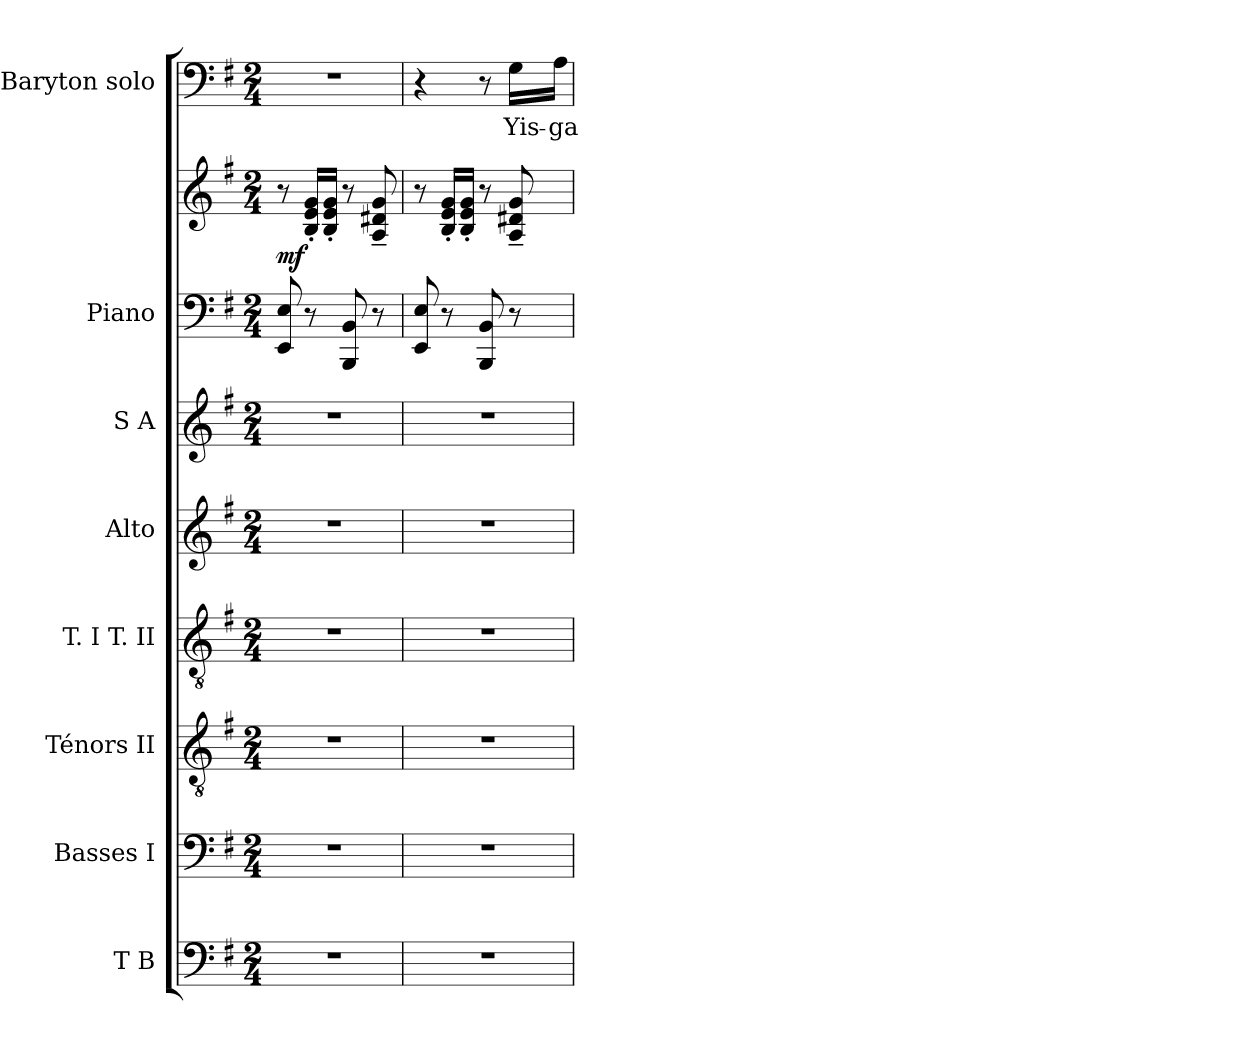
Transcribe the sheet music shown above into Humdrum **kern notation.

**kern	**kern	**kern	**kern	**kern	**kern	**kern	**kern	**dynam	**kern	**text
*part8	*part7	*part6	*part5	*part4	*part3	*part2	*part2	*part2	*part1	*part1
*staff9	*staff8	*staff7	*staff6	*staff5	*staff4	*staff3	*staff2	*staff2/3	*staff1	*staff1
*I"T B	*I"Basses I	*I"Ténors II	*I"T. I T. II	*I"Alto	*I"S A	*I"Piano	*	*	*I"Baryton solo	*
*I'B. 2	*I'B. 1	*I'T. 2	*I'T. 1	*I'A.	*I'S.	*I'P.	*	*	*I'Bar.	*
!!LO:PB:g=z
*clefF4	*clefF4	*clefGv2	*clefGv2	*clefG2	*clefG2	*clefF4	*clefG2	*	*clefF4	*
*	*	*ITrd7c12	*ITrd7c12	*	*	*	*	*	*	*
*k[f#]	*k[f#]	*k[f#]	*k[f#]	*k[f#]	*k[f#]	*k[f#]	*k[f#]	*	*k[f#]	*
*e:	*e:	*e:	*e:	*e:	*e:	*e:	*e:	*	*e:	*
*M2/4	*M2/4	*M2/4	*M2/4	*M2/4	*M2/4	*M2/4	*M2/4	*	*M2/4	*
*MM55	*MM55	*MM55	*MM55	*MM55	*MM55	*MM55	*MM55	*	*MM55	*
=1	=1	=1	=1	=1	=1	=1	=1	=1	=1	=1
!LO:N:vis=1	!LO:N:vis=1	!LO:N:vis=1	!LO:N:vis=1	!LO:N:vis=1	!LO:N:vis=1	!	!	!	!LO:N:vis=1	!
2r	2r	2r	2r	2r	2r	8EEi/ 8Ei	8r	mf	2r	.
.	.	.	.	.	.	8r	16Bi/' 16ei' 16gi'LL	.	.	.
.	.	.	.	.	.	.	16Bi/' 16ei' 16gi'JJ	.	.	.
.	.	.	.	.	.	8BBBi/ 8BBi	8r	.	.	.
.	.	.	.	.	.	8r	8Ai/~ 8d#Xi~ 8gi~	.	.	.
=2	=2	=2	=2	=2	=2	=2	=2	=2	=2	=2
!LO:N:vis=1	!LO:N:vis=1	!LO:N:vis=1	!LO:N:vis=1	!LO:N:vis=1	!LO:N:vis=1	!	!	!	!	!
2r	2r	2r	2r	2r	2r	8EEi/ 8Ei	8r	.	4r	.
.	.	.	.	.	.	8r	16Bi/' 16ei' 16gi'LL	.	.	.
.	.	.	.	.	.	.	16Bi/' 16ei' 16gi'JJ	.	.	.
.	.	.	.	.	.	8BBBi/ 8BBi	8r	.	8r	.
!	!	!	!	!	!	!	!	!	!	!LO:LY:b:color=#000000
.	.	.	.	.	.	8r	8Ai/~ 8d#Xi~ 8gi~	.	16Gi\LL	Yis-
!	!	!	!	!	!	!	!	!	!	!LO:LY:b:color=#000000
.	.	.	.	.	.	.	.	.	16Ai\JJ	-ga-
=	=	=	=	=	=	=	=	=	=	=
*-	*-	*-	*-	*-	*-	*-	*-	*-	*-	*-
